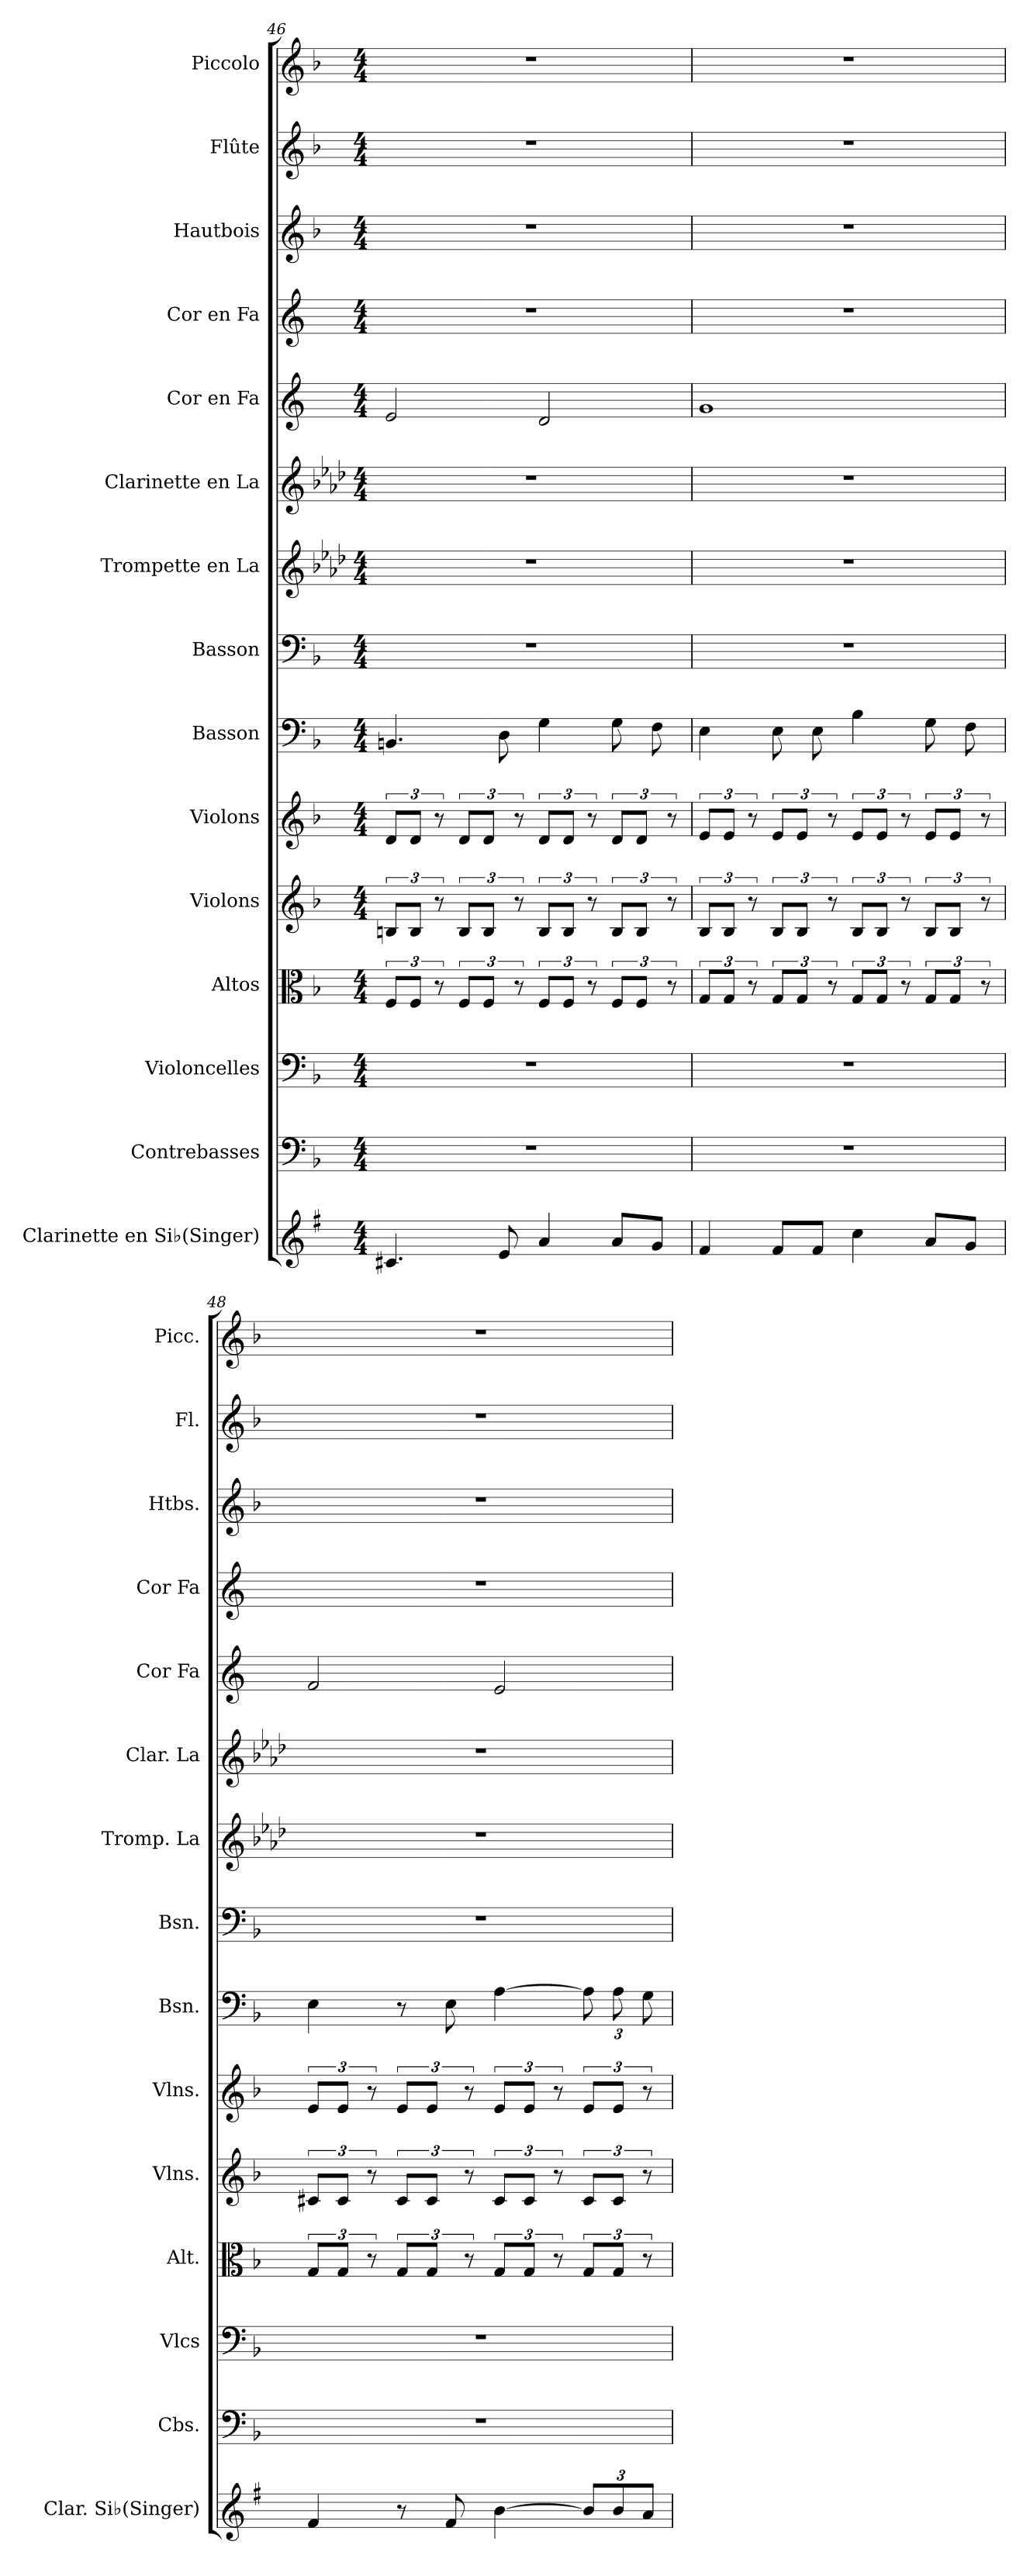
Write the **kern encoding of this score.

**kern	**kern	**kern	**kern	**kern	**kern	**kern	**kern	**kern	**kern	**kern	**kern	**kern	**kern	**kern
*part15	*part14	*part13	*part12	*part11	*part10	*part9	*part8	*part7	*part6	*part5	*part4	*part3	*part2	*part1
*staff15	*staff14	*staff13	*staff12	*staff11	*staff10	*staff9	*staff8	*staff7	*staff6	*staff5	*staff4	*staff3	*staff2	*staff1
*I"Clarinette en Si♭(Singer)	*I"Contrebasses	*I"Violoncelles	*I"Altos	*I"Violons	*I"Violons	*I"Basson	*I"Basson	*I"Trompette en La	*I"Clarinette en La	*I"Cor en Fa	*I"Cor en Fa	*I"Hautbois	*I"Flûte	*I"Piccolo
*I'Clar. Si♭(Singer)	*I'Cbs.	*I'Vlcs	*I'Alt.	*I'Vlns.	*I'Vlns.	*I'Bsn.	*I'Bsn.	*I'Tromp. La	*I'Clar. La	*I'Cor Fa	*I'Cor Fa	*I'Htbs.	*I'Fl.	*I'Picc.
*clefG2	*clefF4	*clefF4	*clefC3	*clefG2	*clefG2	*clefF4	*clefF4	*clefG2	*clefG2	*clefG2	*clefG2	*clefG2	*clefG2	*clefG2
*ITrd1c2	*ITrd7c12	*	*	*	*	*	*	*ITrd2c3	*ITrd2c3	*ITrd4c7	*ITrd4c7	*	*	*ITrd-7c-12
*k[b-]	*k[b-]	*k[b-]	*k[b-]	*k[b-]	*k[b-]	*k[b-]	*k[b-]	*k[b-]	*k[b-]	*k[b-]	*k[b-]	*k[b-]	*k[b-]	*k[b-]
*M4/4	*M4/4	*M4/4	*M4/4	*M4/4	*M4/4	*M4/4	*M4/4	*M4/4	*M4/4	*M4/4	*M4/4	*M4/4	*M4/4	*M4/4
=46	=46	=46	=46	=46	=46	=46	=46	=46	=46	=46	=46	=46	=46	=46
4.Bn/	1r	1r	12F/L	12Bn/L	12d/L	4.BBn/	1r	1r	1r	2A/	1r	1r	1r	1r
.	.	.	12F/J	12B/J	12d/J	.	.	.	.	.	.	.	.	.
.	.	.	12r	12r	12r	.	.	.	.	.	.	.	.	.
.	.	.	12F/L	12B/L	12d/L	.	.	.	.	.	.	.	.	.
.	.	.	12F/J	12B/J	12d/J	.	.	.	.	.	.	.	.	.
8d/	.	.	.	.	.	8D\	.	.	.	.	.	.	.	.
.	.	.	12r	12r	12r	.	.	.	.	.	.	.	.	.
4g/	.	.	12F/L	12B/L	12d/L	4G\	.	.	.	2G/	.	.	.	.
.	.	.	12F/J	12B/J	12d/J	.	.	.	.	.	.	.	.	.
.	.	.	12r	12r	12r	.	.	.	.	.	.	.	.	.
8g/L	.	.	12F/L	12B/L	12d/L	8G\	.	.	.	.	.	.	.	.
.	.	.	12F/J	12B/J	12d/J	.	.	.	.	.	.	.	.	.
8f/J	.	.	.	.	.	8F\	.	.	.	.	.	.	.	.
.	.	.	12r	12r	12r	.	.	.	.	.	.	.	.	.
!!LO:PB:g=z
=47	=47	=47	=47	=47	=47	=47	=47	=47	=47	=47	=47	=47	=47	=47
4e/	1r	1r	12G/L	12B-/L	12e/L	4E\	1r	1r	1r	1c	1r	1r	1r	1r
.	.	.	12G/J	12B-/J	12e/J	.	.	.	.	.	.	.	.	.
.	.	.	12r	12r	12r	.	.	.	.	.	.	.	.	.
8e/L	.	.	12G/L	12B-/L	12e/L	8E\	.	.	.	.	.	.	.	.
.	.	.	12G/J	12B-/J	12e/J	.	.	.	.	.	.	.	.	.
8e/J	.	.	.	.	.	8E\	.	.	.	.	.	.	.	.
.	.	.	12r	12r	12r	.	.	.	.	.	.	.	.	.
4b-\	.	.	12G/L	12B-/L	12e/L	4B-\	.	.	.	.	.	.	.	.
.	.	.	12G/J	12B-/J	12e/J	.	.	.	.	.	.	.	.	.
.	.	.	12r	12r	12r	.	.	.	.	.	.	.	.	.
8g/L	.	.	12G/L	12B-/L	12e/L	8G\	.	.	.	.	.	.	.	.
.	.	.	12G/J	12B-/J	12e/J	.	.	.	.	.	.	.	.	.
8f/J	.	.	.	.	.	8F\	.	.	.	.	.	.	.	.
.	.	.	12r	12r	12r	.	.	.	.	.	.	.	.	.
=48	=48	=48	=48	=48	=48	=48	=48	=48	=48	=48	=48	=48	=48	=48
4e/	1r	1r	12G/L	12c#X/L	12e/L	4E\	1r	1r	1r	2B-/	1r	1r	1r	1r
.	.	.	12G/J	12c#/J	12e/J	.	.	.	.	.	.	.	.	.
.	.	.	12r	12r	12r	.	.	.	.	.	.	.	.	.
8r	.	.	12G/L	12c#/L	12e/L	8r	.	.	.	.	.	.	.	.
.	.	.	12G/J	12c#/J	12e/J	.	.	.	.	.	.	.	.	.
8e/	.	.	.	.	.	8E\	.	.	.	.	.	.	.	.
.	.	.	12r	12r	12r	.	.	.	.	.	.	.	.	.
[4a\	.	.	12G/L	12c#/L	12e/L	[4A\	.	.	.	2A/	.	.	.	.
.	.	.	12G/J	12c#/J	12e/J	.	.	.	.	.	.	.	.	.
.	.	.	12r	12r	12r	.	.	.	.	.	.	.	.	.
*Xbrackettup	*	*	*	*	*	*Xbrackettup	*	*	*	*	*	*	*	*
12a/L]	.	.	12G/L	12c#/L	12e/L	12A\]	.	.	.	.	.	.	.	.
12a/	.	.	12G/J	12c#/J	12e/J	12A\	.	.	.	.	.	.	.	.
12g/J	.	.	12r	12r	12r	12G\	.	.	.	.	.	.	.	.
=	=	=	=	=	=	=	=	=	=	=	=	=	=	=
*-	*-	*-	*-	*-	*-	*-	*-	*-	*-	*-	*-	*-	*-	*-
